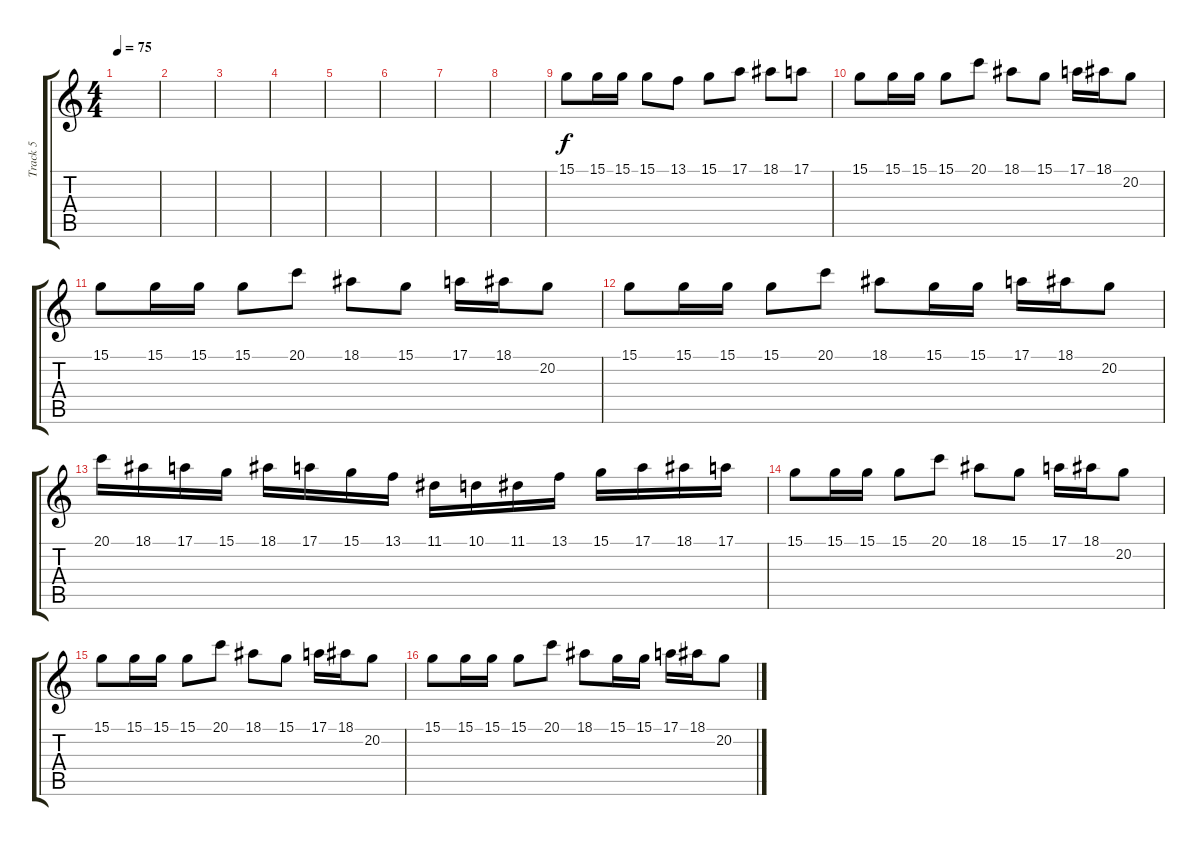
\track ("Track 5" "Track 5") {instrument clarinet}
\staff {score tabs}
\tuning (E4 B3 G3 D3 A2 E2) {hide}
\ts (4 4)
\tempo 75
\clef g2
\ks c
|
|
|
|
|
|
|
|
15.1.8 15.1.16 15.1.16 15.1.8 13.1.8 15.1.8 17.1.8 18.1.8 17.1.8 |
15.1.8 15.1.16 15.1.16 15.1.8 20.1.8 18.1.8 15.1.8 17.1.16 18.1.16 20.2.8 |
15.1.8 15.1.16 15.1.16 15.1.8 20.1.8 18.1.8 15.1.8 17.1.16 18.1.16 20.2.8 |
15.1.8 15.1.16 15.1.16 15.1.8 20.1.8 18.1.8 15.1.16 15.1.16 17.1.16 18.1.16 20.2.8 |
20.1.16 18.1.16 17.1.16 15.1.16 18.1.16 17.1.16 15.1.16 13.1.16 11.1.16 10.1.16 11.1.16 13.1.16 15.1.16 17.1.16 18.1.16 17.1.16 |
15.1.8 15.1.16 15.1.16 15.1.8 20.1.8 18.1.8 15.1.8 17.1.16 18.1.16 20.2.8 |
15.1.8 15.1.16 15.1.16 15.1.8 20.1.8 18.1.8 15.1.8 17.1.16 18.1.16 20.2.8 |
15.1.8 15.1.16 15.1.16 15.1.8 20.1.8 18.1.8 15.1.16 15.1.16 17.1.16 18.1.16 20.2.8
